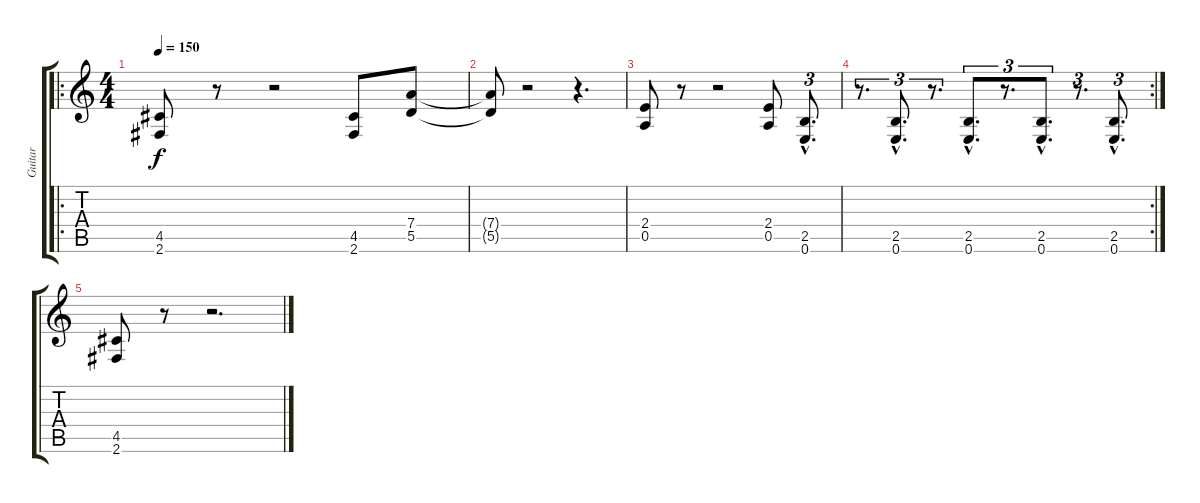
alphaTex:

\track ("Guitar" "Guitar") {instrument distortionguitar}
\staff {score tabs}
\tuning (E4 B3 G3 D3 A2 E2) {hide}
\ro
\ts (4 4)
\tempo 150
\clef g2
\ks c
(4.5 2.6).8{dy f} r.8 r.2 (4.5 2.6).8 (7.4 5.5).8 |
(7.4{t} 5.5{t}).8 r.2 r.4{d} |
(2.4 0.5).8 r.8 r.2 (2.4 0.5).8 (2.5{hac} 0.6{hac}).8{d tu (3 2)} |
\rc 2
r.8{d tu (3 2)} (2.5{hac} 0.6{hac}).8{d tu (3 2)} r.8{d tu (3 2)} (2.5{hac} 0.6{hac}).8{d tu (3 2)} r.8{d tu (3 2)} (2.5{hac} 0.6{hac}).8{d tu (3 2)} r.8{d tu (3 2)} (2.5{hac} 0.6{hac}).8{d tu (3 2)} |
(4.5 2.6).8 r.8 r.2{d}
